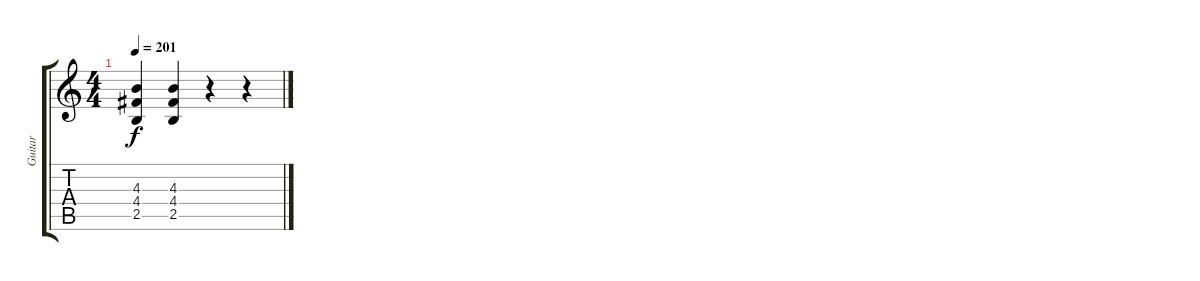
\track ("Guitar" "Guitar") {instrument distortionguitar}
\staff {score tabs}
\tuning (E4 B3 G3 D3 A2 E2) {hide}
\ts (4 4)
\tempo 201
\clef g2
\ks c
(4.3 4.4 2.5).4{dy f} (4.3 4.4 2.5).4 r.4 r.4
